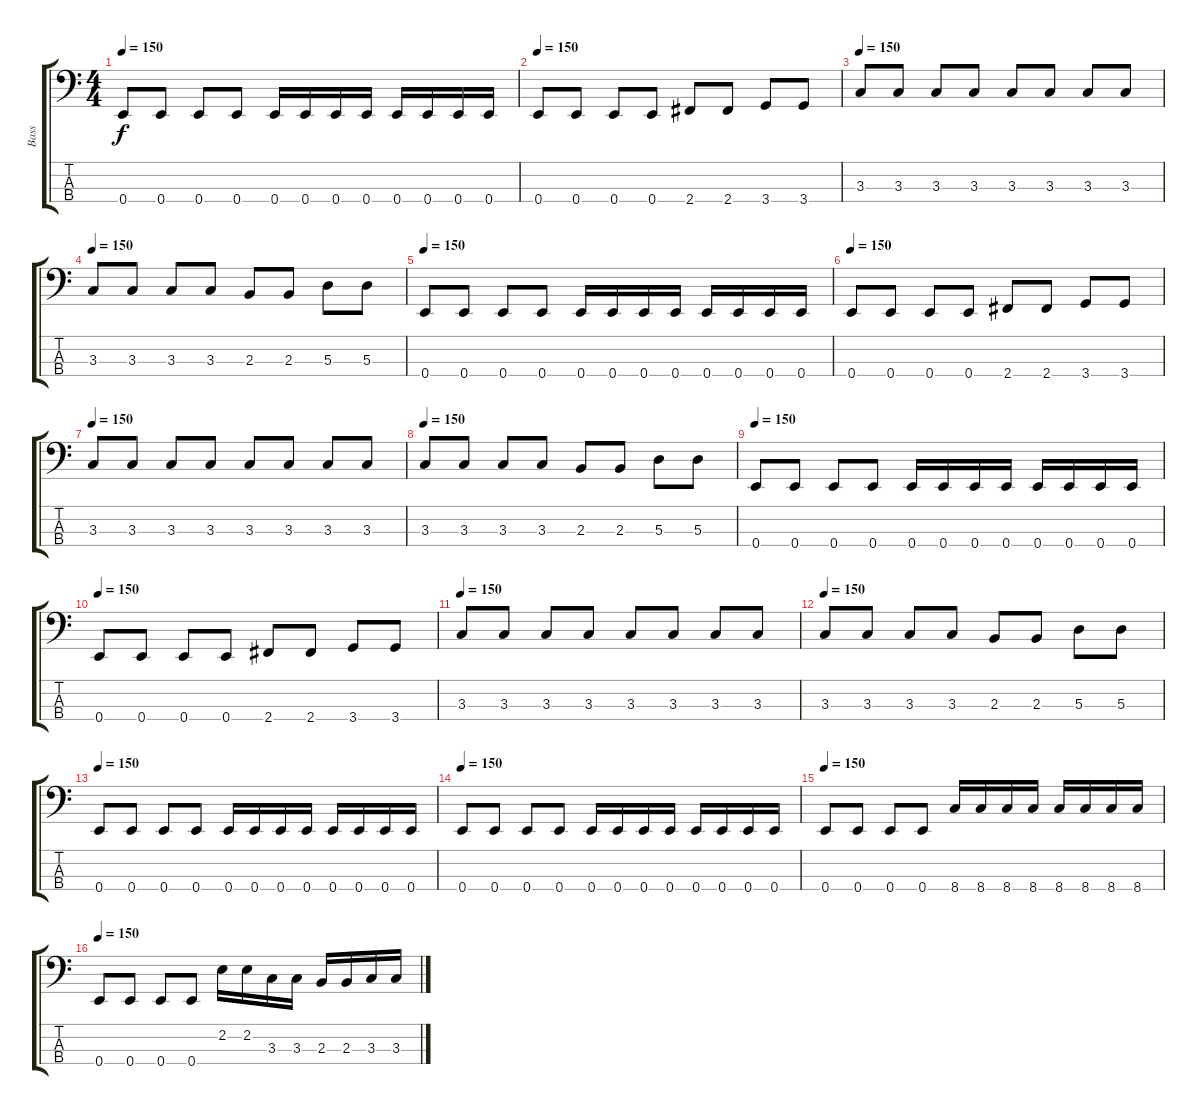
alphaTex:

\track ("Bass" "Bass") {instrument electricbasspick}
\staff {score tabs}
\tuning (G2 D2 A1 E1) {hide}
\ts (4 4)
\tempo 150
\clef f4
\ks c
0.4.8{dy f} 0.4.8 0.4.8 0.4.8 0.4.16 0.4.16 0.4.16 0.4.16 0.4.16 0.4.16 0.4.16 0.4.16 |
\tempo 150
0.4.8 0.4.8 0.4.8 0.4.8 2.4.8 2.4.8 3.4.8 3.4.8 |
\tempo 150
3.3.8 3.3.8 3.3.8 3.3.8 3.3.8 3.3.8 3.3.8 3.3.8 |
\tempo 150
3.3.8 3.3.8 3.3.8 3.3.8 2.3.8 2.3.8 5.3.8 5.3.8 |
\tempo 150
0.4.8 0.4.8 0.4.8 0.4.8 0.4.16 0.4.16 0.4.16 0.4.16 0.4.16 0.4.16 0.4.16 0.4.16 |
\tempo 150
0.4.8 0.4.8 0.4.8 0.4.8 2.4.8 2.4.8 3.4.8 3.4.8 |
\tempo 150
3.3.8 3.3.8 3.3.8 3.3.8 3.3.8 3.3.8 3.3.8 3.3.8 |
\tempo 150
3.3.8 3.3.8 3.3.8 3.3.8 2.3.8 2.3.8 5.3.8 5.3.8 |
\tempo 150
0.4.8 0.4.8 0.4.8 0.4.8 0.4.16 0.4.16 0.4.16 0.4.16 0.4.16 0.4.16 0.4.16 0.4.16 |
\tempo 150
0.4.8 0.4.8 0.4.8 0.4.8 2.4.8 2.4.8 3.4.8 3.4.8 |
\tempo 150
3.3.8 3.3.8 3.3.8 3.3.8 3.3.8 3.3.8 3.3.8 3.3.8 |
\tempo 150
3.3.8 3.3.8 3.3.8 3.3.8 2.3.8 2.3.8 5.3.8 5.3.8 |
\tempo 150
0.4.8 0.4.8 0.4.8 0.4.8 0.4.16 0.4.16 0.4.16 0.4.16 0.4.16 0.4.16 0.4.16 0.4.16 |
\tempo 150
0.4.8 0.4.8 0.4.8 0.4.8 0.4.16 0.4.16 0.4.16 0.4.16 0.4.16 0.4.16 0.4.16 0.4.16 |
\tempo 150
0.4.8 0.4.8 0.4.8 0.4.8 8.4.16 8.4.16 8.4.16 8.4.16 8.4.16 8.4.16 8.4.16 8.4.16 |
\tempo 150
0.4.8 0.4.8 0.4.8 0.4.8 2.2.16 2.2.16 3.3.16 3.3.16 2.3.16 2.3.16 3.3.16 3.3.16
